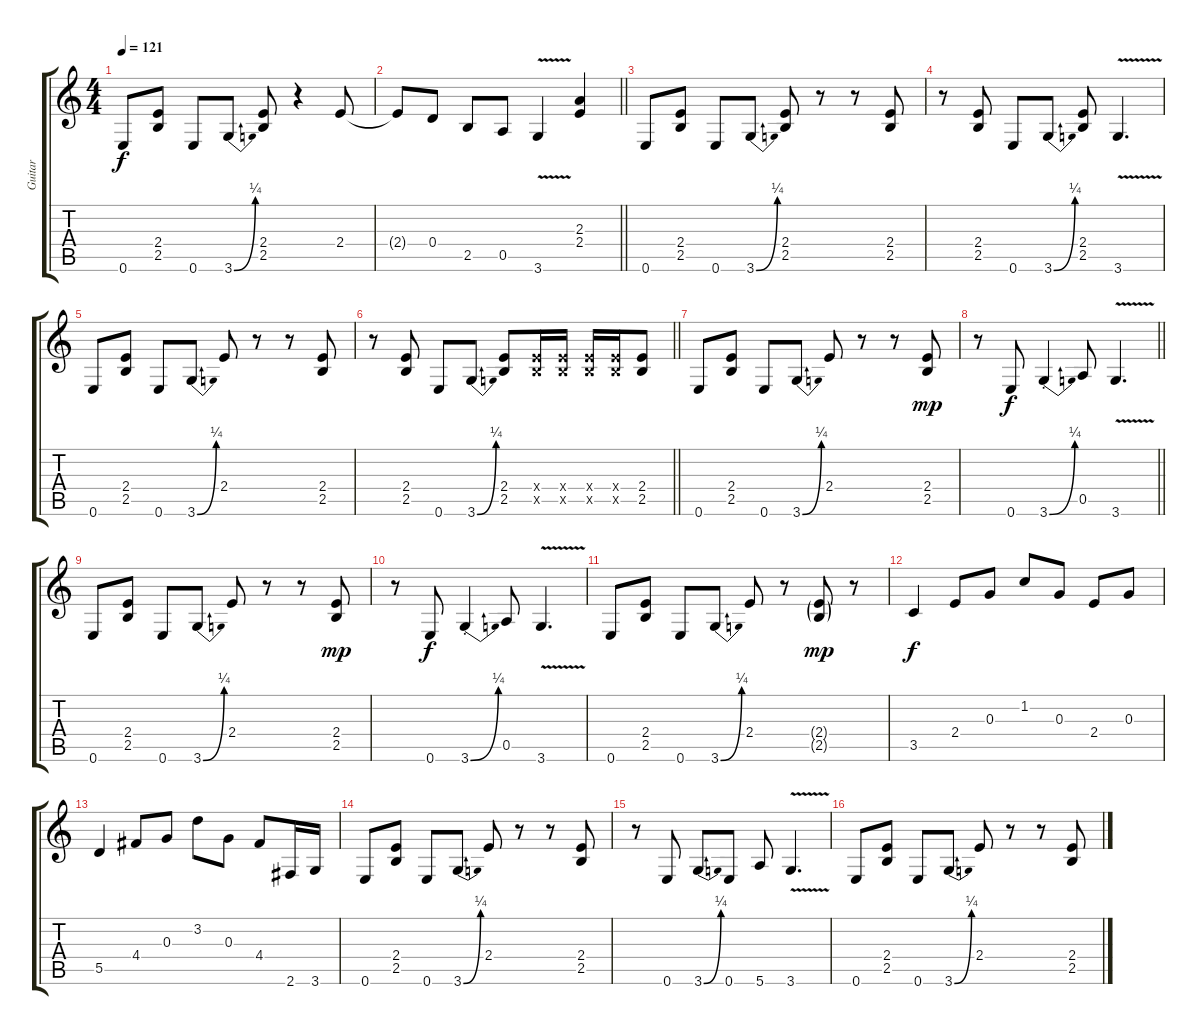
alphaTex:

\track ("Guitar" "Guitar") {instrument overdrivenguitar}
\staff {score tabs}
\tuning (E4 B3 G3 D3 A2 E2) {hide}
\ts (4 4)
\tempo 121
\clef g2
\ks c
0.6.8{dy f} (2.4 2.5).8 0.6.8 3.6{be (bend 0 0 60 1)}.8 (2.4 2.5).8 r.4 2.4.8 |
\barLineRight lightlight
2.4{t}.8 0.4.8 2.5.8 0.5.8 3.6{v}.4 (2.3 2.4).4 |
0.6.8 (2.4 2.5).8 0.6.8 3.6{be (bend 0 0 60 1)}.8 (2.4 2.5).8 r.8 r.8 (2.4 2.5).8 |
r.8 (2.4 2.5).8 0.6.8 3.6{be (bend 0 0 60 1)}.8 (2.4 2.5).8 3.6{v}.4{d} |
0.6.8 (2.4 2.5).8 0.6.8 3.6{be (bend 0 0 60 1)}.8 2.4.8 r.8 r.8 (2.4 2.5).8 |
\barLineRight lightlight
r.8 (2.4 2.5).8 0.6.8 3.6{be (bend 0 0 60 1)}.8 (2.4 2.5).8 (2.4{x} 2.5{x}).16 (2.4{x} 2.5{x}).16 (2.4{x} 2.5{x}).16 (2.4{x} 2.5{x}).16 (2.4 2.5).8 |
0.6.8 (2.4 2.5).8 0.6.8 3.6{be (bend 0 0 60 1)}.8 2.4.8 r.8 r.8 (2.4 2.5).8{dy mp} |
\barLineRight lightlight
r.8 0.6.8{dy f} 3.6{be (bend 0 0 60 1) st}.4 0.5.8 3.6{v}.4{d} |
0.6.8 (2.4 2.5).8 0.6.8 3.6{be (bend 0 0 60 1)}.8 2.4.8 r.8 r.8 (2.4 2.5).8{dy mp} |
r.8 0.6.8{dy f} 3.6{be (bend 0 0 60 1) st}.4 0.5.8 3.6{v}.4{d} |
0.6.8 (2.4 2.5).8 0.6.8 3.6{be (bend 0 0 60 1)}.8 2.4.8 r.8 (2.4{g} 2.5{g}).8{dy mp} r.8 |
3.5.4{dy f} 2.4.8 0.3.8 1.2.8 0.3.8 2.4.8 0.3.8 |
5.5.4 4.4.8 0.3.8 3.2.8 0.3.8 4.4.8 2.6.16 3.6.16 |
0.6.8 (2.4 2.5).8 0.6.8 3.6{be (bend 0 0 60 1)}.8 2.4.8 r.8 r.8 (2.4 2.5).8 |
r.8 0.6.8 3.6{be (bend 0 0 60 1)}.8 0.6.8 5.6.8 3.6{v}.4{d} |
0.6.8 (2.4 2.5).8 0.6.8 3.6{be (bend 0 0 60 1)}.8 2.4.8 r.8 r.8 (2.4 2.5).8
